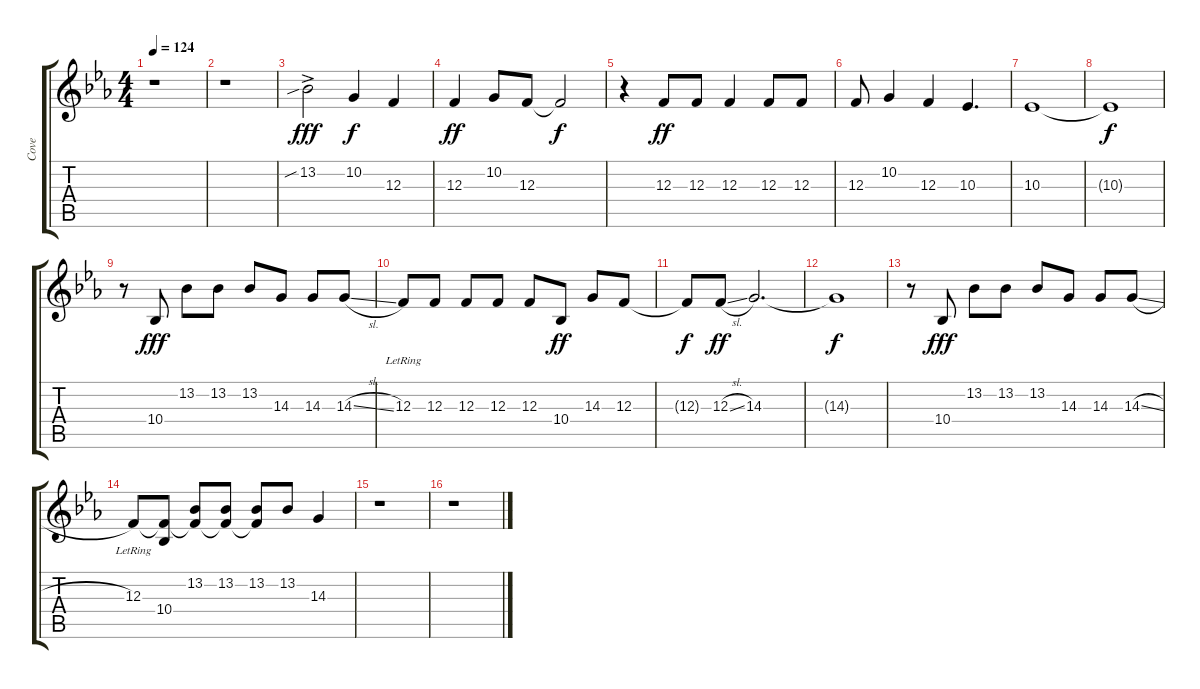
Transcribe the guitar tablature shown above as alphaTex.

\track ("Cove" "Cove") {instrument violin}
\staff {score tabs}
\tuning (D4 A3 F3 C3 G2 C2) {hide}
\ts (4 4)
\tempo 124
\clef g2
\ks cminor
r.1{dy f} |
r.1 |
13.2{sib ac}.2{dy fff volume 16 instrument oboe} 10.2.4{dy f} 12.3.4 |
12.3.4{dy ff} 10.2.8 12.3.8 12.3{t}.2{dy f} |
r.4 12.3.8{dy ff} 12.3.8 12.3.4 12.3.8 12.3.8 |
12.3.8 10.2.4 12.3.4 10.3.4{d} |
10.3.1 |
10.3{t}.1{dy f} |
r.8 10.4.8{dy fff} 13.2.8 13.2.8 13.2.8 14.3.8 14.3.8 14.3{sl}.8 |
12.3{lr}.8 12.3.8 12.3.8 12.3.8 12.3.8 10.4.8{dy ff} 14.3.8 12.3.8 |
12.3{t}.8{dy f} 12.3{sl}.8{dy ff} 14.3.2{d} |
14.3{t}.1{dy f} |
r.8 10.4.8{dy fff} 13.2.8 13.2.8 13.2.8 14.3.8 14.3.8 14.3{sl}.8 |
12.3{lr}.8 (12.3{t} 10.4).8 (13.2 12.3{t}).8 (13.2 12.3{t}).8 (13.2 12.3{t}).8 13.2.8 14.3.4 |
r.1 |
r.1
